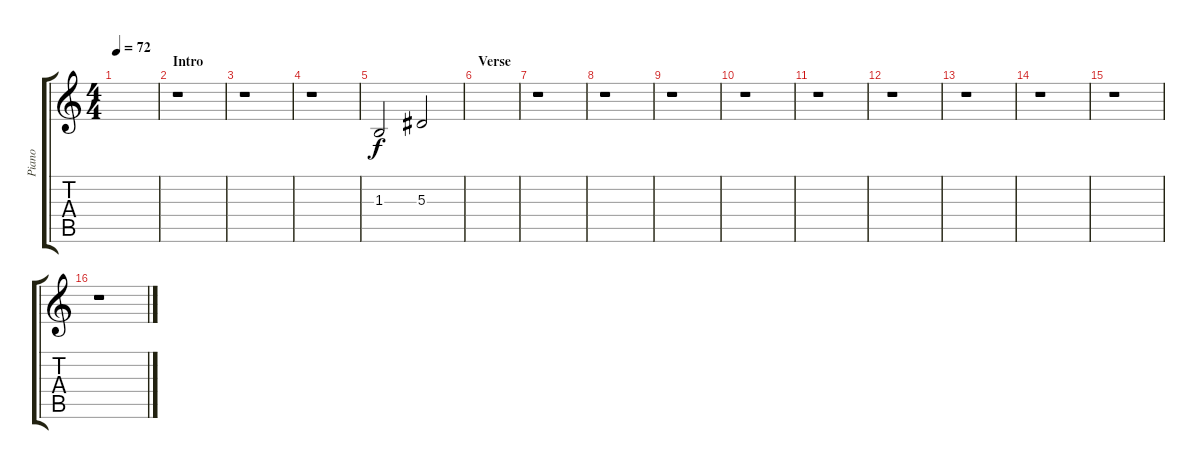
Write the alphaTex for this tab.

\track ("Piano" "Piano") {instrument acousticgrandpiano}
\staff {score tabs}
\tuning (G4 D4 Bb3 F3 C3 G2) {hide}
\ts (4 4)
\tempo 72
\clef g2
\ks c
|
\section ("" "Intro")
r.1 |
r.1 |
r.1 |
1.3.2 5.3.2 |
\section ("" "Verse")
|
r.1 |
r.1 |
r.1 |
r.1 |
r.1 |
r.1 |
r.1 |
r.1 |
r.1 |
r.1
